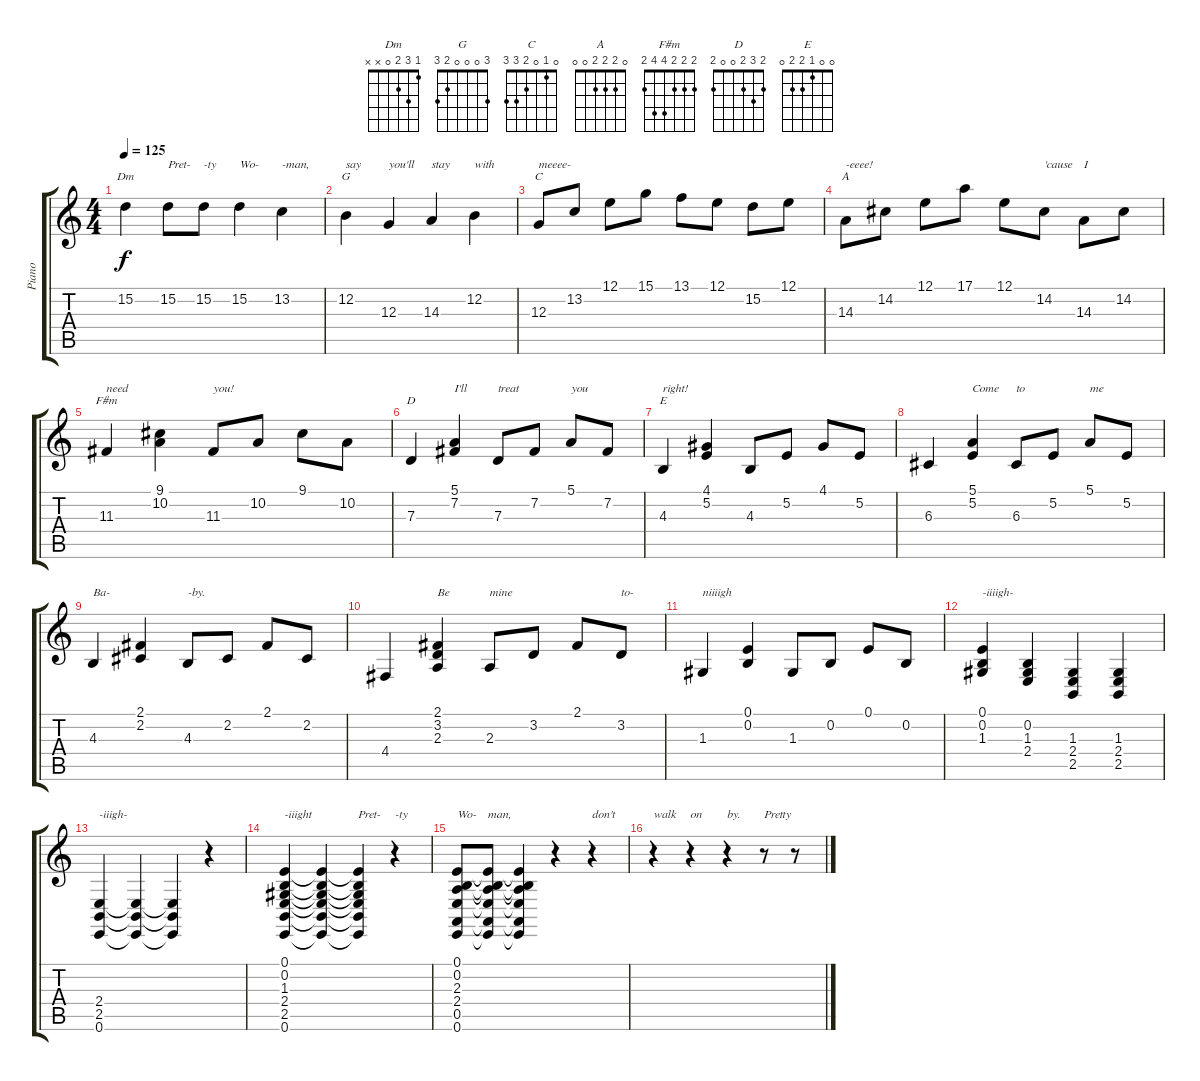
\track ("Piano" "Piano") {instrument acousticgrandpiano}
\staff {score tabs}
\tuning (E4 B3 G3 D3 A2 E2) {hide}
\chord ("Dm" 1 3 2 0 x x)
\chord ("G" 3 0 0 0 2 3)
\chord ("C" 0 1 0 2 3 3)
\chord ("A" 0 2 2 2 0 0)
\chord ("F#m" 2 2 2 4 4 2)
\chord ("D" 2 3 2 0 0 2)
\chord ("E" 0 0 1 2 2 0)
\ts (4 4)
\tempo 125
\clef g2
\ks c
15.2.4{ch "Dm" dy f} 15.2.8{txt "Pret-"} 15.2.8{txt "-ty"} 15.2.4{txt "Wo-"} 13.2.4{txt "-man,"} |
12.2.4{ch "G" txt "say"} 12.3.4{txt "you'll"} 14.3.4{txt "stay"} 12.2.4{txt "with"} |
12.3.8{ch "C" txt "meeee-"} 13.2.8 12.1.8 15.1.8 13.1.8 12.1.8 15.2.8 12.1.8 |
14.3.8{ch "A" txt "-eeee!"} 14.2.8 12.1.8 17.1.8 12.1.8 14.2.8{txt "'cause"} 14.3.8{txt "I"} 14.2.8 |
11.3.4{ch "F#m" txt "need"} (9.1 10.2).4 11.3.8{txt "you!"} 10.2.8 9.1.8 10.2.8 |
7.3.4{ch "D"} (5.1 7.2).4{txt "I'll"} 7.3.8{txt "treat"} 7.2.8 5.1.8{txt "you"} 7.2.8 |
4.3.4{ch "E" txt "right!"} (4.1 5.2).4 4.3.8 5.2.8 4.1.8 5.2.8 |
6.3.4 (5.1 5.2).4{txt "Come"} 6.3.8{txt "to"} 5.2.8 5.1.8{txt "me"} 5.2.8 |
4.3.4{txt "Ba-"} (2.1 2.2).4 4.3.8{txt "-by."} 2.2.8 2.1.8 2.2.8 |
4.4.4 (2.1 3.2 2.3).4{txt "Be"} 2.3.8{txt "mine"} 3.2.8 2.1.8 3.2.8{txt "to-"} |
1.3.4{txt "niiiigh"} (0.1 0.2).4 1.3.8 0.2.8 0.1.8 0.2.8 |
(0.1 0.2 1.3).4{txt "-iiiigh-"} (0.2 1.3 2.4).4 (1.3 2.4 2.5).4 (1.3 2.4 2.5).4 |
(2.4 2.5 0.6).4{txt "-iiigh-"} (2.4{t} 2.5{t} 0.6{t}).4 (2.4{t} 2.5{t} 0.6{t}).4 r.4 |
(0.1 0.2 1.3 2.4 2.5 0.6).4{txt "-iiight"} (0.1{t} 0.2{t} 1.3{t} 2.4{t} 2.5{t} 0.6{t}).4 (0.1{t} 0.2{t} 1.3{t} 2.4{t} 2.5{t} 0.6{t}).4{txt "Pret-"} r.4{txt "-ty"} |
(0.1 0.2 2.3 2.4 0.5 0.6).8{txt "Wo-"} (0.1{t} 0.2{t} 2.3{t} 2.4{t} 0.5{t} 0.6{t}).8{txt "man,"} (0.1{t} 0.2{t} 2.3{t} 2.4{t} 0.5{t} 0.6{t}).4 r.4 r.4{txt "don't"} |
r.4{txt "walk"} r.4{txt "on"} r.4{txt "by."} r.8{txt "Pretty"} r.8
